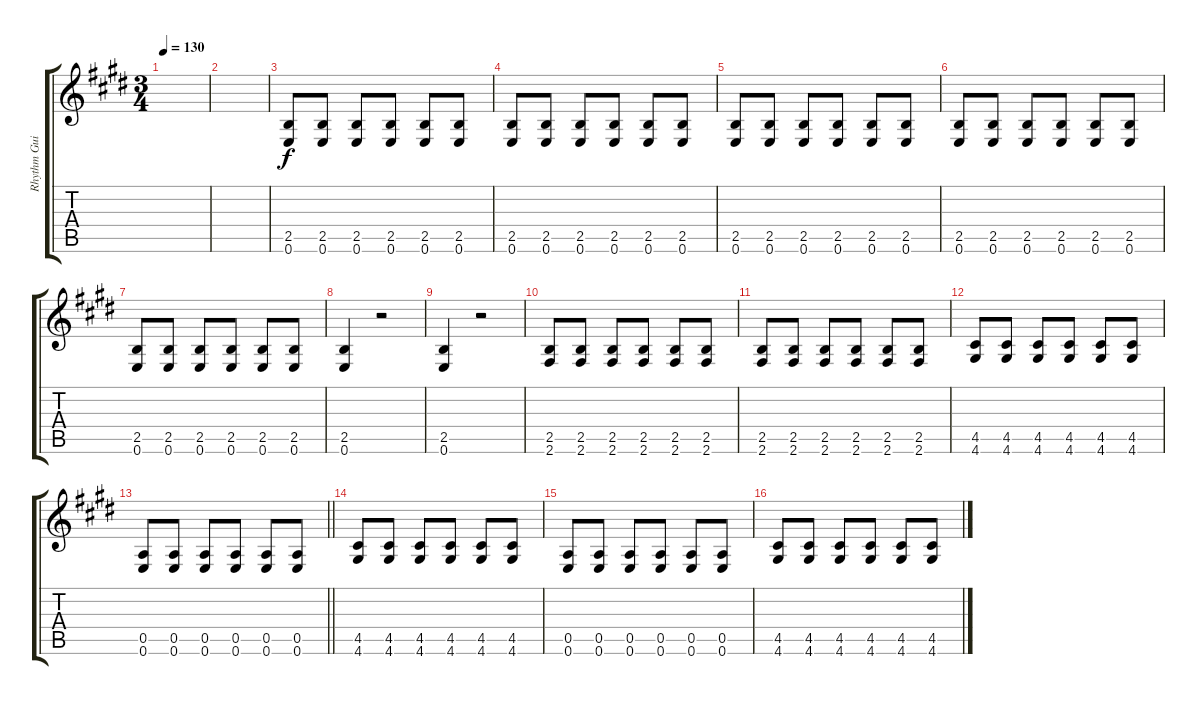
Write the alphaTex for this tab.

\track ("Rhythm Guitar" "Rhythm Gui") {instrument overdrivenguitar}
\staff {score tabs}
\tuning (E4 B3 G3 D3 A2 E2) {hide}
\ts (3 4)
\tempo 130
\clef g2
\ks e
|
|
(2.5 0.6).8 (2.5 0.6).8 (2.5 0.6).8 (2.5 0.6).8 (2.5 0.6).8 (2.5 0.6).8 |
(2.5 0.6).8 (2.5 0.6).8 (2.5 0.6).8 (2.5 0.6).8 (2.5 0.6).8 (2.5 0.6).8 |
(2.5 0.6).8 (2.5 0.6).8 (2.5 0.6).8 (2.5 0.6).8 (2.5 0.6).8 (2.5 0.6).8 |
(2.5 0.6).8 (2.5 0.6).8 (2.5 0.6).8 (2.5 0.6).8 (2.5 0.6).8 (2.5 0.6).8 |
(2.5 0.6).8 (2.5 0.6).8 (2.5 0.6).8 (2.5 0.6).8 (2.5 0.6).8 (2.5 0.6).8 |
(2.5 0.6).4 r.2 |
(2.5 0.6).4 r.2 |
(2.5 2.6).8 (2.5 2.6).8 (2.5 2.6).8 (2.5 2.6).8 (2.5 2.6).8 (2.5 2.6).8 |
(2.5 2.6).8 (2.5 2.6).8 (2.5 2.6).8 (2.5 2.6).8 (2.5 2.6).8 (2.5 2.6).8 |
(4.5 4.6).8 (4.5 4.6).8 (4.5 4.6).8 (4.5 4.6).8 (4.5 4.6).8 (4.5 4.6).8 |
\barLineRight lightlight
(0.5 0.6).8 (0.5 0.6).8 (0.5 0.6).8 (0.5 0.6).8 (0.5 0.6).8 (0.5 0.6).8 |
(4.5 4.6).8 (4.5 4.6).8 (4.5 4.6).8 (4.5 4.6).8 (4.5 4.6).8 (4.5 4.6).8 |
(0.5 0.6).8 (0.5 0.6).8 (0.5 0.6).8 (0.5 0.6).8 (0.5 0.6).8 (0.5 0.6).8 |
(4.5 4.6).8 (4.5 4.6).8 (4.5 4.6).8 (4.5 4.6).8 (4.5 4.6).8 (4.5 4.6).8
